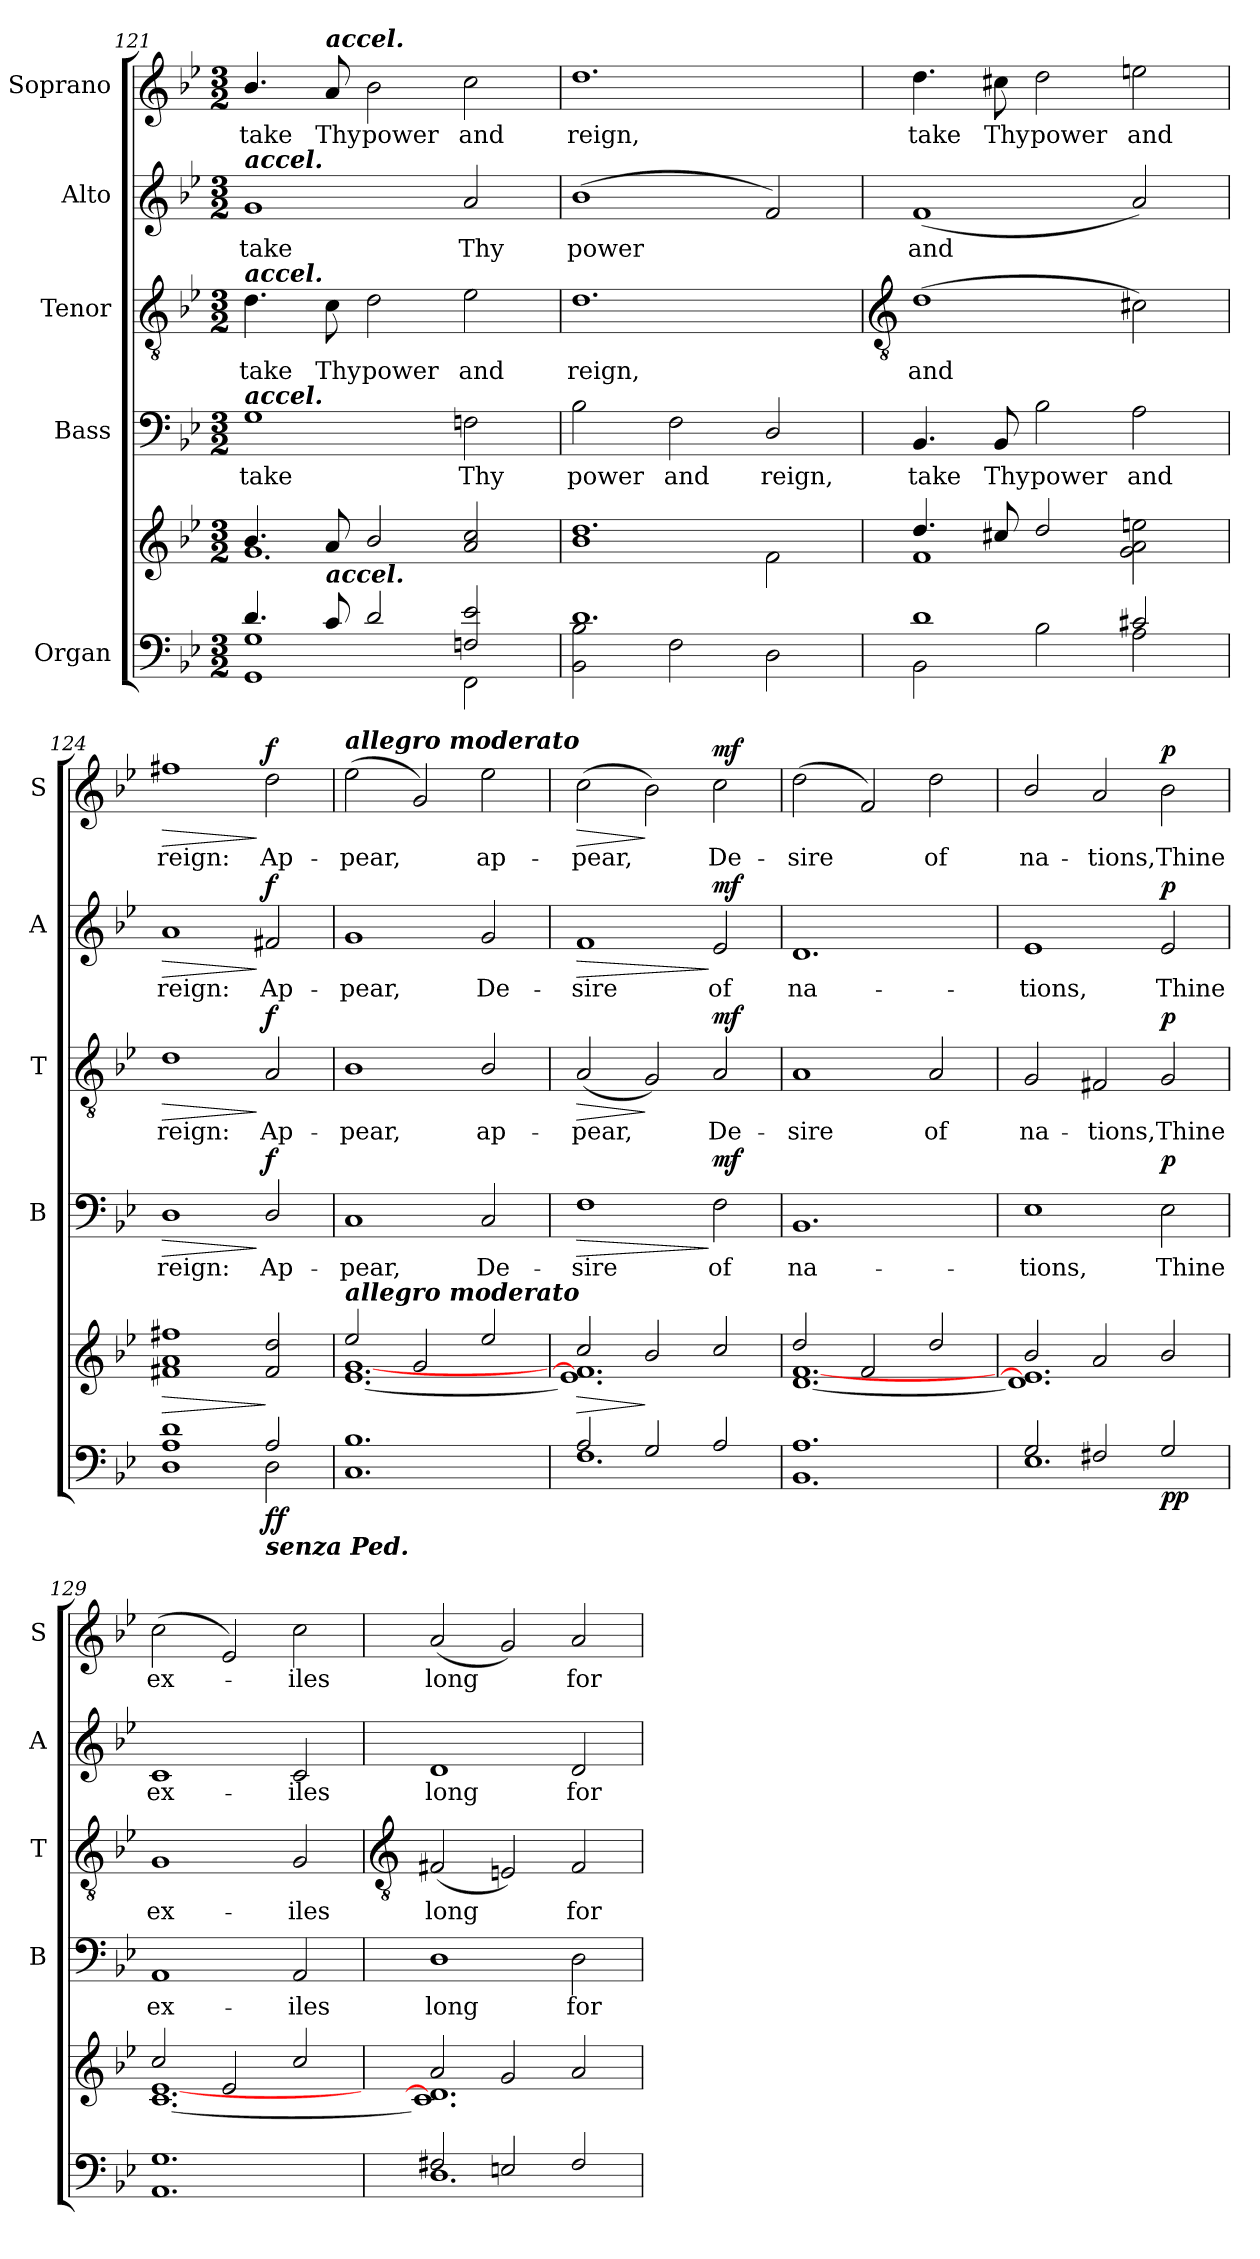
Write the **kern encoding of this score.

**kern	**kern	**dynam	**kern	**text	**dynam	**kern	**text	**dynam	**kern	**text	**dynam	**kern	**text	**dynam
*part5	*part5	*part5	*part4	*part4	*part4	*part3	*part3	*part3	*part2	*part2	*part2	*part1	*part1	*part1
*staff6	*staff5	*staff5/6	*staff4	*staff4	*staff4	*staff3	*staff3	*staff3	*staff2	*staff2	*staff2	*staff1	*staff1	*staff1
*I"Organ	*	*	*I"Bass	*	*	*I"Tenor	*	*	*I"Alto	*	*	*I"Soprano	*	*
*	*	*	*I'B	*	*	*I'T	*	*	*I'A	*	*	*I'S	*	*
*clefF4	*clefG2	*	*clefF4	*	*	*clefGv2	*	*	*clefG2	*	*	*clefG2	*	*
*k[b-e-]	*k[b-e-]	*	*k[b-e-]	*	*	*k[b-e-]	*	*	*k[b-e-]	*	*	*k[b-e-]	*	*
*B-:	*B-:	*	*B-:	*	*	*B-:	*	*	*B-:	*	*	*B-:	*	*
*M3/2	*M3/2	*	*M3/2	*	*	*M3/2	*	*	*M3/2	*	*	*M3/2	*	*
=121	=121	=121	=121	=121	=121	=121	=121	=121	=121	=121	=121	=121	=121	=121
*^	*^	*	*	*	*	*	*	*	*	*	*	*	*	*
!	!	!	!	!	!	!	!	!	!	!	!LO:TX:a:Bi:t=accel.	!	!	!	!	!
!	!	!	!	!	!	!	!	!LO:TX:a:Bi:t=accel.	!	!	!	!	!	!	!	!
!	!	!	!	!	!LO:TX:a:Bi:t=accel.	!	!	!	!	!	!	!	!	!	!	!
!	!	!	!	!	!	!LO:LY:b	!	!	!LO:LY:b	!	!	!LO:LY:b	!	!	!LO:LY:b	!
4.d/	1GG\ 1G\	4.b-/	1.g\	.	1G	take	.	4.d	take	.	1g	take	.	4.b-/	take	.
!	!	!	!	!	!	!	!	!	!	!	!	!	!	!LO:TX:a:Bi:t=accel.	!	!
!	!	!LO:TX:b:Bi:t=accel.	!	!	!	!	!	!	!	!	!	!	!	!	!	!
!	!	!	!	!	!	!	!	!	!LO:LY:b	!	!	!	!	!	!LO:LY:b	!
8c/	.	8a	.	.	.	.	.	8c	Thy	.	.	.	.	8a	Thy	.
!	!	!	!	!	!	!	!	!	!LO:LY:b	!	!	!	!	!	!LO:LY:b	!
2d/	.	2b-/	.	.	.	.	.	2d	power	.	.	.	.	2b-	power	.
!	!	!	!	!	!	!LO:LY:b	!	!	!LO:LY:b	!	!	!LO:LY:b	!	!	!LO:LY:b	!
2Fn/ 2e-/	2FF\	2a 2cc	.	.	2Fn	Thy	.	2e-	and	.	2a	Thy	.	2cc	and	.
=122	=122	=122	=122	=122	=122	=122	=122	=122	=122	=122	=122	=122	=122	=122	=122	=122
!	!	!	!	!	!	!LO:LY:b	!	!	!LO:LY:b	!	!	!LO:LY:b	!	!	!LO:LY:b	!
1.d/	2BB-\ 2B-\	1.dd	1b-\	.	2B-	power	.	1.d	reign,	.	(<1b-	power	.	1.dd	reign,	.
!	!	!	!	!	!	!LO:LY:b	!	!	!	!	!	!	!	!	!	!
.	2F\	.	.	.	2F	and	.	.	.	.	.	.	.	.	.	.
!	!	!	!	!	!	!LO:LY:b	!	!	!	!	!	!	!	!	!	!
.	2D\	.	2f\	.	2D/	reign,	.	.	.	.	2f)	.	.	.	.	.
!!LO:LB:g=z
=123	=123	=123	=123	=123	=123	=123	=123	=123	=123	=123	=123	=123	=123	=123	=123	=123
*	*	*	*	*	*	*	*	*clefGv2	*	*	*	*	*	*	*	*
!	!	!	!	!	!	!LO:LY:b	!	!	!LO:LY:b	!	!	!LO:LY:b	!	!	!LO:LY:b	!
1d/	2BB-\	4.dd/	1f\	.	4.BB-	take	.	(>1d	and	.	(<1f	and	.	4.dd	take	.
!	!	!	!	!	!	!LO:LY:b	!	!	!	!	!	!	!	!	!LO:LY:b	!
.	.	8cc#X/	.	.	8BB-	Thy	.	.	.	.	.	.	.	8cc#X	Thy	.
!	!	!	!	!	!	!LO:LY:b	!	!	!	!	!	!	!	!	!LO:LY:b	!
.	2B-\	2dd/	.	.	2B-	power	.	.	.	.	.	.	.	2dd	power	.
!	!	!	!	!	!	!LO:LY:b	!	!	!	!	!	!	!	!	!LO:LY:b	!
2c#X/	2A\	2g\ 2a\ 2een\	2ryy	.	2A	and	.	2c#X)	.	.	2a)	.	.	2een	and	.
=124	=124	=124	=124	=124	=124	=124	=124	=124	=124	=124	=124	=124	=124	=124	=124	=124
!	!	!	!	!LO:HP:b	!	!LO:LY:b	!LO:HP:b	!	!LO:LY:b	!LO:HP:b	!	!LO:LY:b	!LO:HP:b	!	!LO:LY:b	!LO:HP:b
1A/ 1d/	1D\	1f#X/ 1a/ 1ff#X/	1.ryy	>	1D	reign:	>	1d	reign:	>	1a	reign:	>	1ff#X	reign:	>
!LO:TX:b:Bi:t=senza Ped.	!	!	!	!	!	!	!	!	!	!	!	!	!	!	!	!
!	!	!	!	!LO:DY:n=1:b=2	!	!LO:LY:b	!	!	!LO:LY:b	!	!	!LO:LY:b	!	!	!LO:LY:b	!
!	!	!	!	!LO:DY:n=2:b	!	!	!LO:DY:n=1:b	!	!	!LO:DY:n=1:b	!	!	!LO:DY:n=1:b	!	!	!LO:DY:n=1:b
2A/	2D\	2f#/ 2dd/	.	] f f	2D/	Ap-	] f	2A	Ap-	] f	2f#X	Ap-	] f	2dd	Ap-	] f
=125	=125	=125	=125	=125	=125	=125	=125	=125	=125	=125	=125	=125	=125	=125	=125	=125
*	*	*MM224	*	*	*	*	*	*	*	*	*	*	*	*	*	*
!	!	!	!	!	!	!	!	!	!	!	!	!	!	!LO:TX:a:Bi:t=allegro moderato	!	!
!	!	!LO:TX:a:Bi:t=allegro moderato	!	!	!	!	!	!	!	!	!	!	!	!	!	!
!	!	!	!	!	!	!LO:LY:b	!	!	!LO:LY:b	!	!	!LO:LY:b	!	!	!LO:LY:b	!
1.B-/	1.C\	2ee-/	[1.e-\ [1.g\	.	1C	-pear,	.	1B-	-pear,	.	1g	-pear,	.	(2ee-	-pear,	.
.	.	2g/	.	.	.	.	.	.	.	.	.	.	.	2g)	.	.
!	!	!	!	!	!	!LO:LY:b	!	!	!LO:LY:b	!	!	!LO:LY:b	!	!	!LO:LY:b	!
.	.	2ee-/	.	.	2C	De-	.	2B-/	ap-	.	2g	De-	.	2ee-	ap-	.
=126	=126	=126	=126	=126	=126	=126	=126	=126	=126	=126	=126	=126	=126	=126	=126	=126
!	!	!	!	!LO:HP:b	!	!LO:LY:b	!LO:HP:b	!	!LO:LY:b	!LO:HP:b	!	!LO:LY:b	!LO:HP:b	!	!LO:LY:b	!LO:HP:b
2A/	1.F\	2cc/	1.e-\] 1.f\]	>	1F	-sire	>	(<2A	-pear,	>	1f	-sire	>	(>2cc	-pear,	>
2G/	.	2b-/	.	]	.	.	.	2G)	.	]	.	.	.	2b-)	.	]
!	!	!	!	!LO:DY:b=2	!	!LO:LY:b	!	!	!LO:LY:b	!	!	!LO:LY:b	!	!	!LO:LY:b	!
!	!	!	!	!LO:DY:n=1:b	!	!	!LO:DY:n=1:b	!	!	!LO:DY:b	!	!	!LO:DY:n=1:b	!	!	!LO:DY:b
2A/	.	2cc/	.	mf mf	2F	of	] mf	2A	De-	mf	2e-	of	] mf	2cc	De-	mf
=127	=127	=127	=127	=127	=127	=127	=127	=127	=127	=127	=127	=127	=127	=127	=127	=127
!	!	!	!	!	!	!LO:LY:b	!	!	!LO:LY:b	!	!	!LO:LY:b	!	!	!LO:LY:b	!
1.A/	1.BB-\	2dd/	[1.d\ [1.f\	.	1.BB-	na-	.	1A	-sire	.	1.d	na-	.	(2dd	-sire	.
.	.	2f/	.	.	.	.	.	.	.	.	.	.	.	2f)	.	.
!	!	!	!	!	!	!	!	!	!LO:LY:b	!	!	!	!	!	!LO:LY:b	!
.	.	2dd/	.	.	.	.	.	2A	of	.	.	.	.	2dd	of	.
=128	=128	=128	=128	=128	=128	=128	=128	=128	=128	=128	=128	=128	=128	=128	=128	=128
!	!	!	!	!	!	!LO:LY:b	!	!	!LO:LY:b	!	!	!LO:LY:b	!	!	!LO:LY:b	!
2G/	1.E-\	2b-/	1.d\] 1.e-\]	.	1E-	-tions,	.	2G	na-	.	1e-	-tions,	.	2b-/	na-	.
!	!	!	!	!	!	!	!	!	!LO:LY:b	!	!	!	!	!	!LO:LY:b	!
2F#X/	.	2a/	.	.	.	.	.	2F#X	-tions,	.	.	.	.	2a	-tions,	.
!	!	!	!	!LO:DY:b=2	!	!LO:LY:b	!	!	!LO:LY:b	!	!	!LO:LY:b	!	!	!LO:LY:b	!
!	!	!	!	!LO:DY:n=1:b	!	!	!LO:DY:b	!	!	!LO:DY:b	!	!	!LO:DY:b	!	!	!LO:DY:b
2G/	.	2b-/	.	p p	2E-	Thine	p	2G	Thine	p	2e-	Thine	p	2b-	Thine	p
=129	=129	=129	=129	=129	=129	=129	=129	=129	=129	=129	=129	=129	=129	=129	=129	=129
!	!	!	!	!	!	!LO:LY:b	!	!	!LO:LY:b	!	!	!LO:LY:b	!	!	!LO:LY:b	!
1.G/	1.AA\	2cc/	[1.c\ [1.e-\	.	1AA	ex-	.	1G	ex-	.	1c	ex-	.	(2cc	ex-	.
.	.	2e-/	.	.	.	.	.	.	.	.	.	.	.	2e-)	.	.
!	!	!	!	!	!	!LO:LY:b	!	!	!LO:LY:b	!	!	!LO:LY:b	!	!	!LO:LY:b	!
.	.	2cc/	.	.	2AA	-iles	.	2G	-iles	.	2c	-iles	.	2cc	iles	.
!!LO:LB:g=z
=130	=130	=130	=130	=130	=130	=130	=130	=130	=130	=130	=130	=130	=130	=130	=130	=130
*	*	*	*	*	*	*	*	*clefGv2	*	*	*	*	*	*	*	*
!	!	!	!	!	!	!LO:LY:b	!	!	!LO:LY:b	!	!	!LO:LY:b	!	!	!LO:LY:b	!
2F#X/	1.D\	2a/	1.c\] 1.d\]	.	1D	long	.	(<2F#X	long	.	1d	long	.	(<2a	long	.
2En/	.	2g/	.	.	.	.	.	2En)	.	.	.	.	.	2g)	.	.
!	!	!	!	!	!	!LO:LY:b	!	!	!LO:LY:b	!	!	!LO:LY:b	!	!	!LO:LY:b	!
2F#/	.	2a/	.	.	2D	for	.	2F#	for	.	2d	for	.	2a	for	.
*v	*v	*	*	*	*	*	*	*	*	*	*	*	*	*	*	*
*	*v	*v	*	*	*	*	*	*	*	*	*	*	*	*	*
=	=	=	=	=	=	=	=	=	=	=	=	=	=	=
*-	*-	*-	*-	*-	*-	*-	*-	*-	*-	*-	*-	*-	*-	*-
